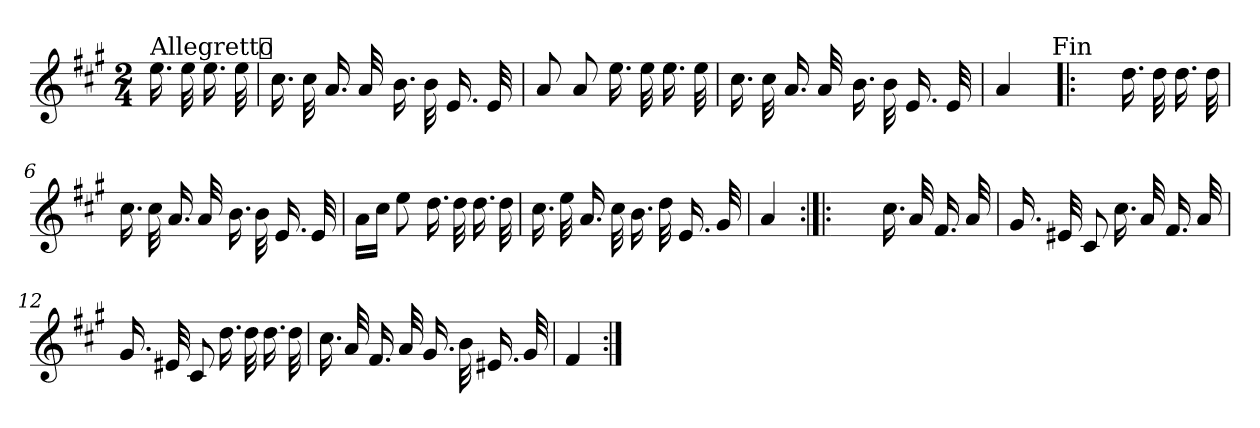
**kern
*part1
*staff1
*clefG2
*k[f#c#g#]
*A:
*M2/4
=
!LO:TX:a:t=Allegretto
16.ee\
32ee\
16.ee\
32ee\
!LO:TX:a:t=𝄋
=1
16.cc#\
32cc#\
16.a/
32a/
16.b\
32b\
16.e/
32e/
=2
8a/
8a/
16.ee\
32ee\
16.ee\
32ee\
=3
16.cc#\
32cc#\
16.a/
32a/
16.b\
32b\
16.e/
32e/
!!LO:LB:g=z
=4
4a/
!LO:TX:a:t=Fin
=5!|:
4ryy
16.dd\
32dd\
16.dd\
32dd\
=6
16.cc#\
32cc#\
16.a/
32a/
16.b\
32b\
16.e/
32e/
=7
16a\LL
16cc#\JJ
8ee\
16.dd\
32dd\
16.dd\
32dd\
=8
16.cc#\
32ee\
16.a/
32cc#\
16.b\
32dd\
16.e/
32g#/
=9
4a/
=10:|!|:
4ryy
16.cc#\
32a/
16.f#/
32a/
=11
16.g#/
32e#X/
8c#/
16.cc#\
32a/
16.f#/
32a/
=12
16.g#/
32e#X/
8c#/
16.dd\
32dd\
16.dd\
32dd\
=13
16.cc#\
32a/
16.f#/
32a/
16.g#/
32b\
16.e#X/
32g#/
!!LO:LB:g=z
=14
4f#/
=:|!
*-
